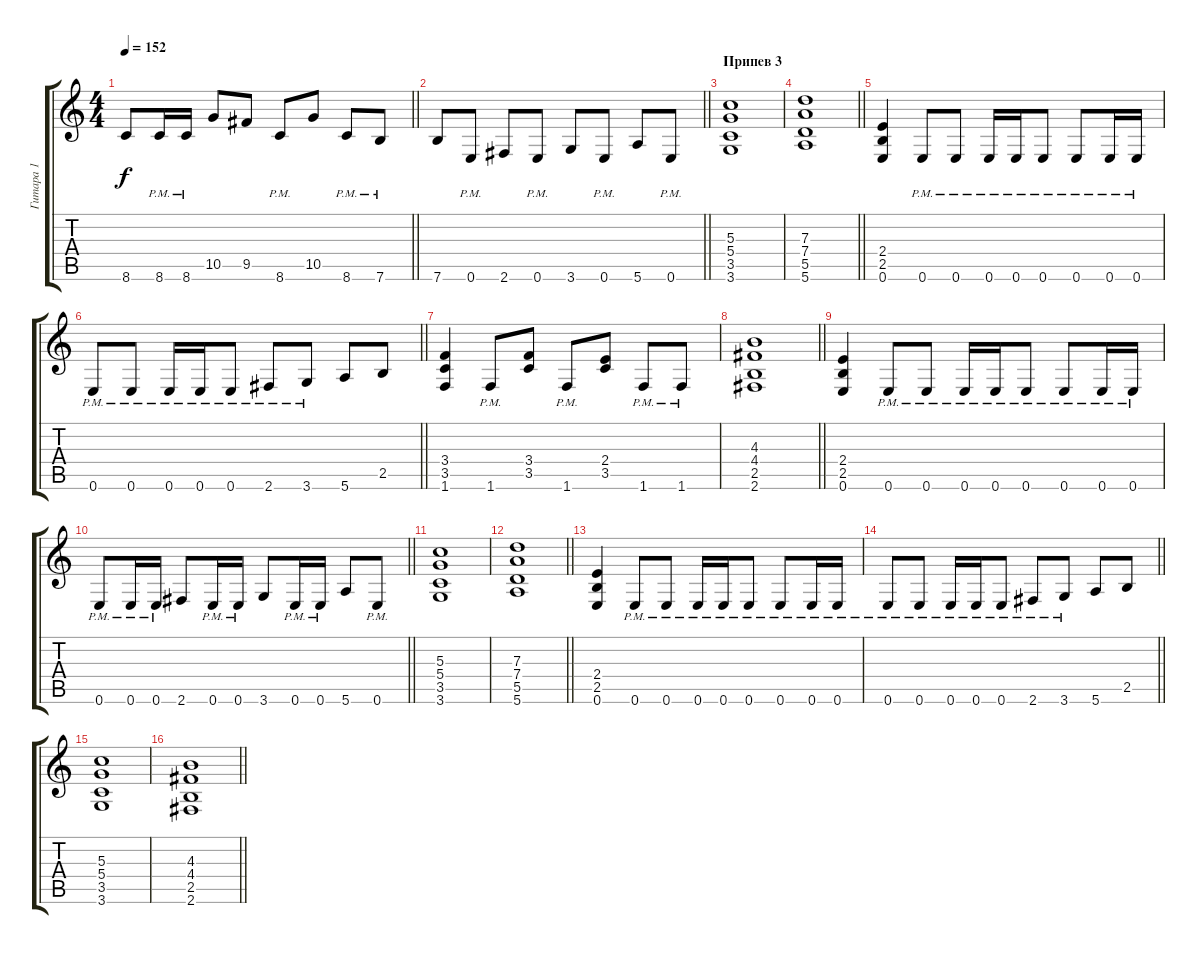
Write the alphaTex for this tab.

\track ("Гитара 1" "Гитара 1") {instrument distortionguitar}
\staff {score tabs}
\tuning (E4 B3 G3 D3 A2 E2) {hide}
\ts (4 4)
\tempo 152
\clef g2
\barLineRight lightlight
\ks c
8.6.8{dy f} 8.6{pm}.16 8.6{pm}.16 10.5.8 9.5.8 8.6{pm}.8 10.5.8 8.6{pm}.8 7.6{pm}.8 |
\barLineRight lightlight
7.6.8 0.6{pm}.8 2.6.8 0.6{pm}.8 3.6.8 0.6{pm}.8 5.6.8 0.6{pm}.8 |
\section ("" "Припев 3")
(5.3 5.4 3.5 3.6).1 |
\barLineRight lightlight
(7.3 7.4 5.5 5.6).1 |
(2.4 2.5 0.6).4 0.6{pm}.8 0.6{pm}.8 0.6{pm}.16 0.6{pm}.16 0.6{pm}.8 0.6{pm}.8 0.6{pm}.16 0.6{pm}.16 |
\barLineRight lightlight
0.6{pm}.8 0.6{pm}.8 0.6{pm}.16 0.6{pm}.16 0.6{pm}.8 2.6{pm}.8 3.6{pm}.8 5.6.8 2.5.8 |
(3.4 3.5 1.6).4 1.6{pm}.8 (3.4 3.5).8 1.6{pm}.8 (2.4 3.5).8 1.6{pm}.8 1.6{pm}.8 |
\barLineRight lightlight
(4.3 4.4 2.5 2.6).1 |
(2.4 2.5 0.6).4 0.6{pm}.8 0.6{pm}.8 0.6{pm}.16 0.6{pm}.16 0.6{pm}.8 0.6{pm}.8 0.6{pm}.16 0.6{pm}.16 |
\barLineRight lightlight
0.6{pm}.8 0.6{pm}.16 0.6{pm}.16 2.6.8 0.6{pm}.16 0.6{pm}.16 3.6.8 0.6{pm}.16 0.6{pm}.16 5.6.8 0.6{pm}.8 |
(5.3 5.4 3.5 3.6).1 |
\barLineRight lightlight
(7.3 7.4 5.5 5.6).1 |
(2.4 2.5 0.6).4 0.6{pm}.8 0.6{pm}.8 0.6{pm}.16 0.6{pm}.16 0.6{pm}.8 0.6{pm}.8 0.6{pm}.16 0.6{pm}.16 |
\barLineRight lightlight
0.6{pm}.8 0.6{pm}.8 0.6{pm}.16 0.6{pm}.16 0.6{pm}.8 2.6{pm}.8 3.6{pm}.8 5.6.8 2.5.8 |
(5.3 5.4 3.5 3.6).1 |
\barLineRight lightlight
(4.3 4.4 2.5 2.6).1
